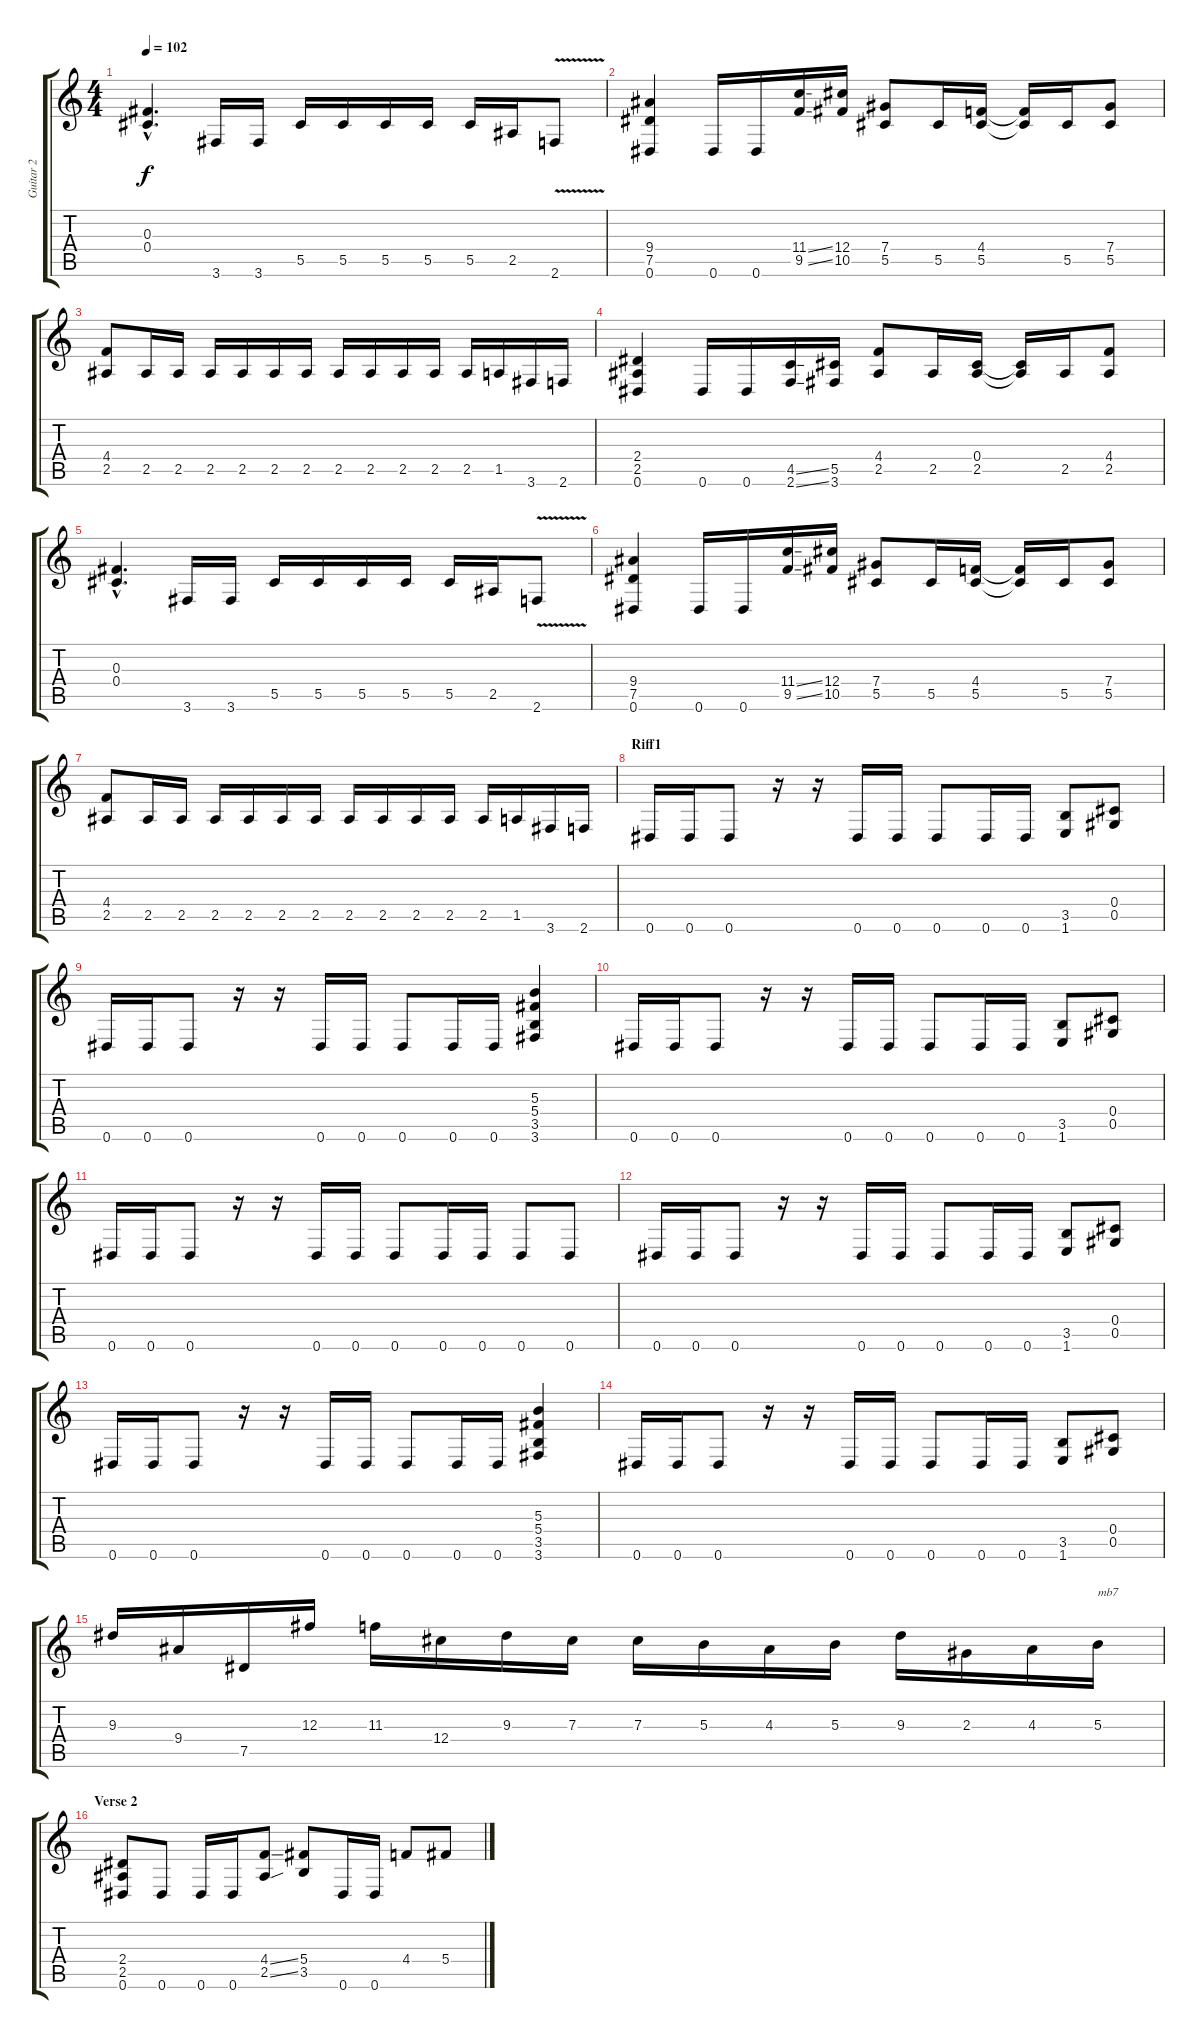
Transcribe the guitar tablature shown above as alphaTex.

\track ("Guitar 2" "Guitar 2") {instrument distortionguitar}
\staff {score tabs}
\tuning (Eb4 Bb3 Gb3 Db3 Ab2 Eb2) {hide}
\ts (4 4)
\tempo 102
\clef g2
\ks c
(0.3{hac} 0.4{hac}).4{d dy f} 3.6.16 3.6.16 5.5.16 5.5.16 5.5.16 5.5.16 5.5.16 2.5.16 2.6{v}.8 |
(9.4 7.5 0.6).4 0.6.16 0.6.16 (11.4{ss} 9.5{ss}).16 (12.4 10.5).16 (7.4 5.5).8 5.5.16 (4.4 5.5).16 (4.4{t} 5.5{t}).16 5.5.16 (7.4 5.5).8 |
(4.4 2.5).8 2.5.16 2.5.16 2.5.16 2.5.16 2.5.16 2.5.16 2.5.16 2.5.16 2.5.16 2.5.16 2.5.16 1.5.16 3.6.16 2.6.16 |
(2.4 2.5 0.6).4 0.6.16 0.6.16 (4.5{ss} 2.6{ss}).16 (5.5 3.6).16 (4.4 2.5).8 2.5.16 (0.4 2.5).16 (0.4{t} 2.5{t}).16 2.5.16 (4.4 2.5).8 |
(0.3{hac} 0.4{hac}).4{d} 3.6.16 3.6.16 5.5.16 5.5.16 5.5.16 5.5.16 5.5.16 2.5.16 2.6{v}.8 |
(9.4 7.5 0.6).4 0.6.16 0.6.16 (11.4{ss} 9.5{ss}).16 (12.4 10.5).16 (7.4 5.5).8 5.5.16 (4.4 5.5).16 (4.4{t} 5.5{t}).16 5.5.16 (7.4 5.5).8 |
(4.4 2.5).8 2.5.16 2.5.16 2.5.16 2.5.16 2.5.16 2.5.16 2.5.16 2.5.16 2.5.16 2.5.16 2.5.16 1.5.16 3.6.16 2.6.16 |
\section ("" "Riff1")
0.6.16 0.6.16 0.6.8 r.16 r.16 0.6.16 0.6.16 0.6.8 0.6.16 0.6.16 (3.5 1.6).8 (0.4 0.5).8 |
0.6.16 0.6.16 0.6.8 r.16 r.16 0.6.16 0.6.16 0.6.8 0.6.16 0.6.16 (5.3 5.4 3.5 3.6).4 |
0.6.16 0.6.16 0.6.8 r.16 r.16 0.6.16 0.6.16 0.6.8 0.6.16 0.6.16 (3.5 1.6).8 (0.4 0.5).8 |
0.6.16 0.6.16 0.6.8 r.16 r.16 0.6.16 0.6.16 0.6.8 0.6.16 0.6.16 0.6.8 0.6.8 |
0.6.16 0.6.16 0.6.8 r.16 r.16 0.6.16 0.6.16 0.6.8 0.6.16 0.6.16 (3.5 1.6).8 (0.4 0.5).8 |
0.6.16 0.6.16 0.6.8 r.16 r.16 0.6.16 0.6.16 0.6.8 0.6.16 0.6.16 (5.3 5.4 3.5 3.6).4 |
0.6.16 0.6.16 0.6.8 r.16 r.16 0.6.16 0.6.16 0.6.8 0.6.16 0.6.16 (3.5 1.6).8 (0.4 0.5).8 |
9.3.16 9.4.16 7.5.16 12.3.16 11.3.16 12.4.16 9.3.16 7.3.16 7.3.16 5.3.16 4.3.16 5.3.16 9.3.16 2.3.16 4.3.16 5.3.16{txt "mb7"} |
\section ("" "Verse 2")
(2.4 2.5 0.6).8 0.6.8 0.6.16 0.6.16 (4.4{ss} 2.5{ss}).8 (5.4 3.5).8 0.6.16 0.6.16 4.4.8 5.4.8
